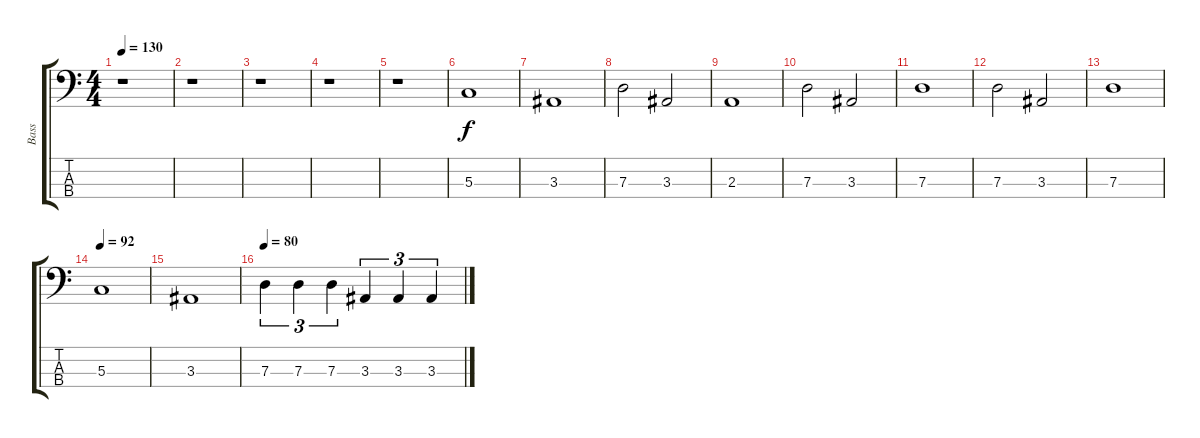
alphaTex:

\track ("Bass" "Bass") {instrument electricbassfinger}
\staff {score tabs}
\tuning (F2 C2 G1 D1) {hide}
\ts (4 4)
\tempo 130
\tempo 90
\tempo 130
\clef f4
\ks c
r.1{dy f instrument electricbassfinger} |
r.1 |
r.1 |
r.1 |
r.1 |
5.3.1 |
3.3.1 |
7.3.2 3.3.2 |
2.3.1 |
7.3.2 3.3.2 |
7.3.1 |
7.3.2 3.3.2 |
7.3.1 |
\tempo 92
5.3.1 |
3.3.1 |
\tempo 80
7.3.4{tu (3 2)} 7.3.4{tu (3 2)} 7.3.4{tu (3 2)} 3.3.4{tu (3 2)} 3.3.4{tu (3 2)} 3.3.4{tu (3 2)}
